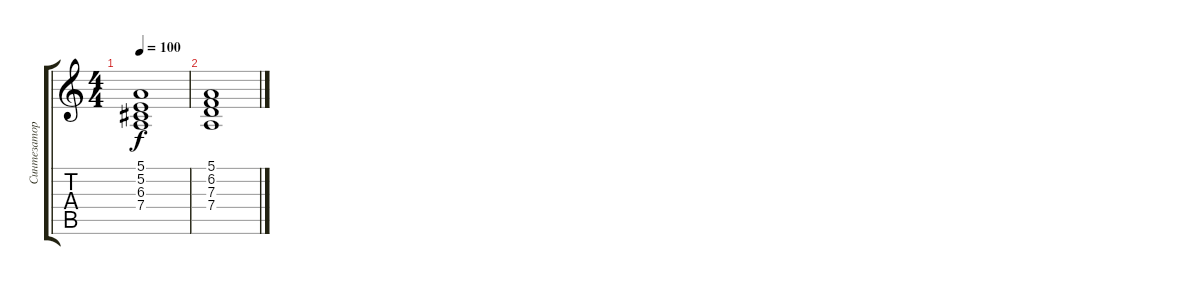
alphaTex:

\track ("Синтезатор" "Синтезатор") {instrument stringensemble1}
\staff {score tabs}
\tuning (E4 B3 G3 D3 A2 E2) {hide}
\ts (4 4)
\tempo 100
\clef g2
\ks c
(5.1 5.2 6.3 7.4).1{dy f} |
(5.1 6.2 7.3 7.4).1
